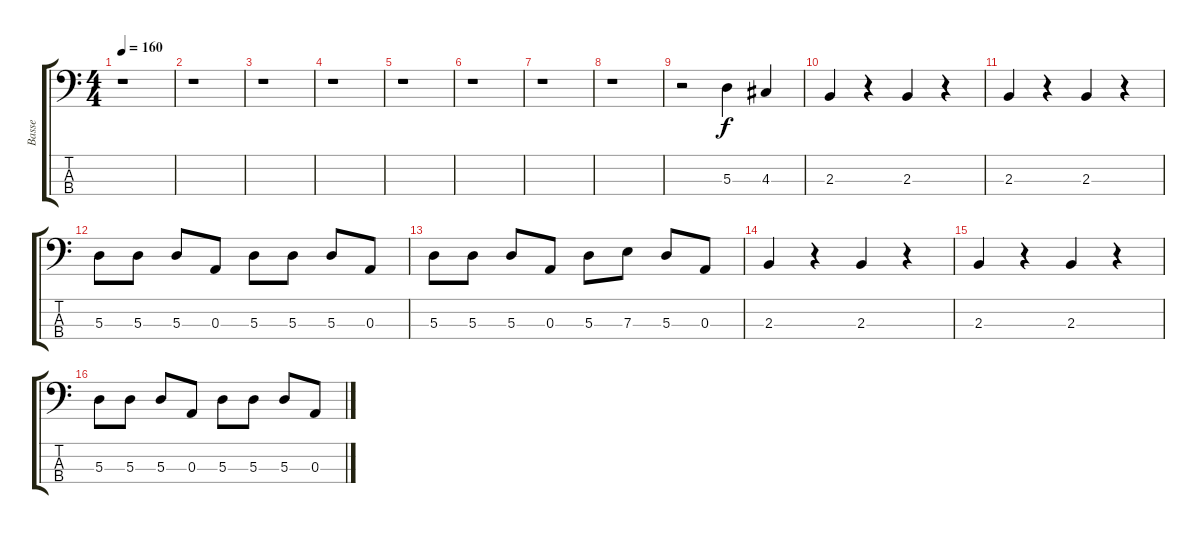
\track ("Basse" "Basse") {instrument electricbasspick}
\staff {score tabs}
\tuning (G2 D2 A1 E1) {hide}
\ts (4 4)
\tempo 160
\clef f4
\ks c
r.1{dy f instrument electricbasspick} |
r.1 |
r.1 |
r.1 |
r.1 |
r.1 |
r.1 |
r.1 |
r.2 5.3.4 4.3.4 |
2.3.4 r.4 2.3.4 r.4 |
2.3.4 r.4 2.3.4 r.4 |
5.3.8 5.3.8 5.3.8 0.3.8 5.3.8 5.3.8 5.3.8 0.3.8 |
5.3.8 5.3.8 5.3.8 0.3.8 5.3.8 7.3.8 5.3.8 0.3.8 |
2.3.4 r.4 2.3.4 r.4 |
2.3.4 r.4 2.3.4 r.4 |
5.3.8 5.3.8 5.3.8 0.3.8 5.3.8 5.3.8 5.3.8 0.3.8
